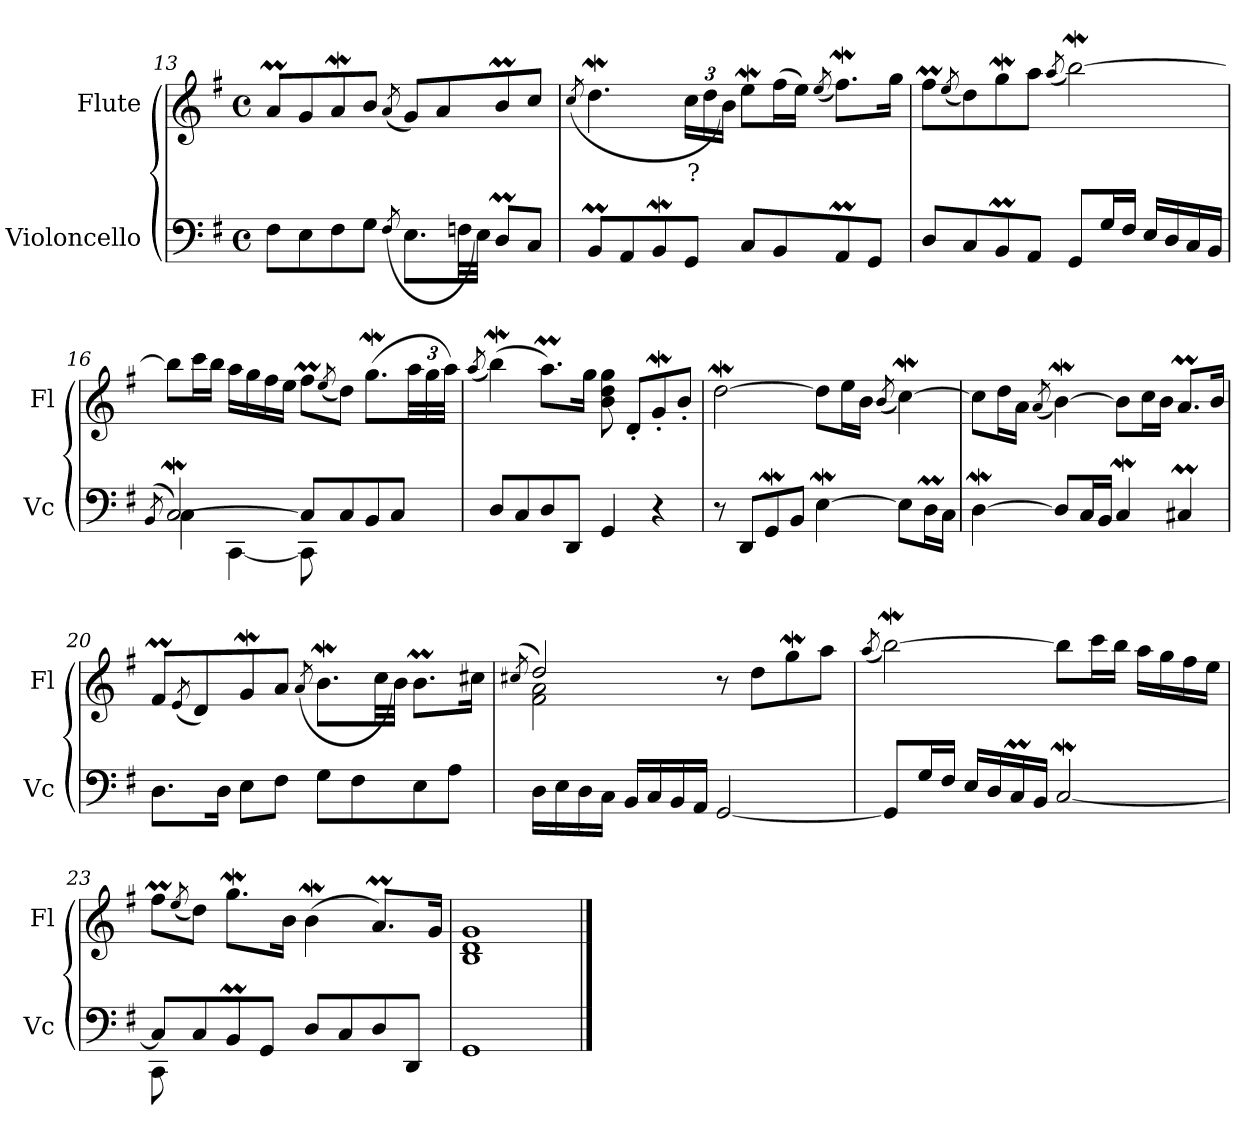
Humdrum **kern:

**kern	**kern	**text
*part2	*part1	*part1
*staff2	*staff1	*staff1
*I"Violoncello	*I"Flute	*
*I'Vc	*I'Fl	*
*clefF4	*clefG2	*
*k[f#]	*k[f#]	*
*M4/4	*M4/4	*
*met(c)	*met(c)	*
=13	=13	=13
8F#\L	8aM/L	.
8E\	8g/	.
8F#\	8aW/	.
8G\J	8b/J	.
(<8qF#/	(<8qa/	.
8.E\L	8g/L)	.
.	8a/	.
32Fn\LL	.	.
32E\JJJ)	.	.
8DM/L	8bm/	.
8C/J	8cc/J	.
=14	=14	=14
.	(<8qcc/	.
8BBm/L	4.ddW\	.
8AA/	.	.
8BBW/	.	.
*	*Xbrackettup	*
!	!	!LO:LY:b
8GG/J	24cc\LL	?
.	24dd\	.
.	24b\JJ)	.
8C/L	8eeW\L	.
8BB/	(>16ff#\L	.
.	16ee\JJ)	.
.	(<8qee/	.
8AAM/	8.ff#W\L)	.
8GG/J	.	.
.	16gg\Jk	.
=15	=15	=15
8D/L	8ff#m\L	.
.	(<8qee/	.
8C/	8dd\)	.
8BBm/	8ggw\	.
8AA/J	8aa\J	.
.	(<8qaa/	.
8GG/L	[2bbW\)	.
16G/L	.	.
16F#/JJ	.	.
16E/LL	.	.
16D/	.	.
16C/	.	.
16BB/JJ	.	.
=16	=16	=16
(<8qBB/	.	.
*^	*	*
[2Cw/)	4C\	8bb\L]	.
.	.	16ccc\L	.
.	.	16bb\JJ	.
.	[4CC\	16aa\LL	.
.	.	16gg\	.
.	.	16ff#\	.
.	.	16ee\JJ	.
8C/L]	8CC\]	8ff#m\L	.
.	.	(<8qee/	.
8C/	4.ryy	8dd\J)	.
8BB/	.	(>8.ggw\L	.
8C/J	.	.	.
.	.	48aa\LL	.
.	.	48gg\	.
.	.	48aa\JJJ)	.
*v	*v	*	*
=17	=17	=17
.	(<8qaa/	.
8D/L	(>4bbW\)	.
8C/	.	.
8D/	8.aaM\L)	.
8DD/J	.	.
.	16gg\Jk	.
4GG/	8b\ 8dd\ 8gg\	.
.	8d'/L	.
4r	8gw'/	.
.	8b'/J	.
=18	=18	=18
8r	[2ddW\	.
8DD/L	.	.
8GGw/	.	.
8BB/J	.	.
[4EW\	8dd\L]	.
.	16ee\L	.
.	16b\JJ	.
.	(<8qb/	.
8E\L]	[4ccw\)	.
16DM\L	.	.
16C\JJ	.	.
=19	=19	=19
[4DW\	8cc\L]	.
.	16dd\L	.
.	16a\JJ	.
.	(<8qa/	.
8D/L]	[4bW\)	.
16C/L	.	.
16BB/JJ	.	.
4Cw/	8b\L]	.
.	16cc\L	.
.	16b\JJ	.
4C#Xm/	8.aM/L	.
.	16b/Jk	.
=20	=20	=20
8.D\L	8f#m/L	.
.	(<8qe/	.
.	8d/)	.
16D\Jk	.	.
8E\L	8gw/	.
8F#\J	8a/J	.
.	(<8qa/	.
8G\L	8.bW\L	.
8F#\	.	.
.	32cc\LL	.
.	32b\JJJ)	.
8E\	8.bm\L	.
8A\J	.	.
.	16cc#X\Jk	.
=21	=21	=21
.	(<8qcc#X/	.
*	*^	*
16D\LL	2dd/)	2f#\ 2a\	.
16E\	.	.	.
16D\	.	.	.
16C\JJ	.	.	.
16BB/LL	.	.	.
16C/	.	.	.
16BB/	.	.	.
16AA/JJ	.	.	.
[2GG/	8r	2ryy	.
.	8dd\L	.	.
.	8ggw\	.	.
.	8aa\J	.	.
*	*v	*v	*
=22	=22	=22
.	(<8qaa/	.
8GG/L]	[2bbW\)	.
16G/L	.	.
16F#/JJ	.	.
16E/LL	.	.
16D/	.	.
16CM/	.	.
16BB/JJ	.	.
[2Cw/	8bb\L]	.
.	16ccc\L	.
.	16bb\JJ	.
.	16aa\LL	.
.	16gg\	.
.	16ff#\	.
.	16ee\JJ	.
=23	=23	=23
*^	*	*
8C/L]	8CC\	8ff#m\L	.
.	.	(<8qee/	.
8C/	2..ryy	8dd\J)	.
8BBm/	.	8.ggw\L	.
8GG/J	.	.	.
.	.	16b\Jk	.
8D/L	.	(>4bW\	.
8C/	.	.	.
8D/	.	8.aM/L)	.
8DD/J	.	.	.
.	.	16g/Jk	.
*v	*v	*	*
=24	=24	=24
1GG	1B 1d 1g	.
==	==	==
*-	*-	*-
